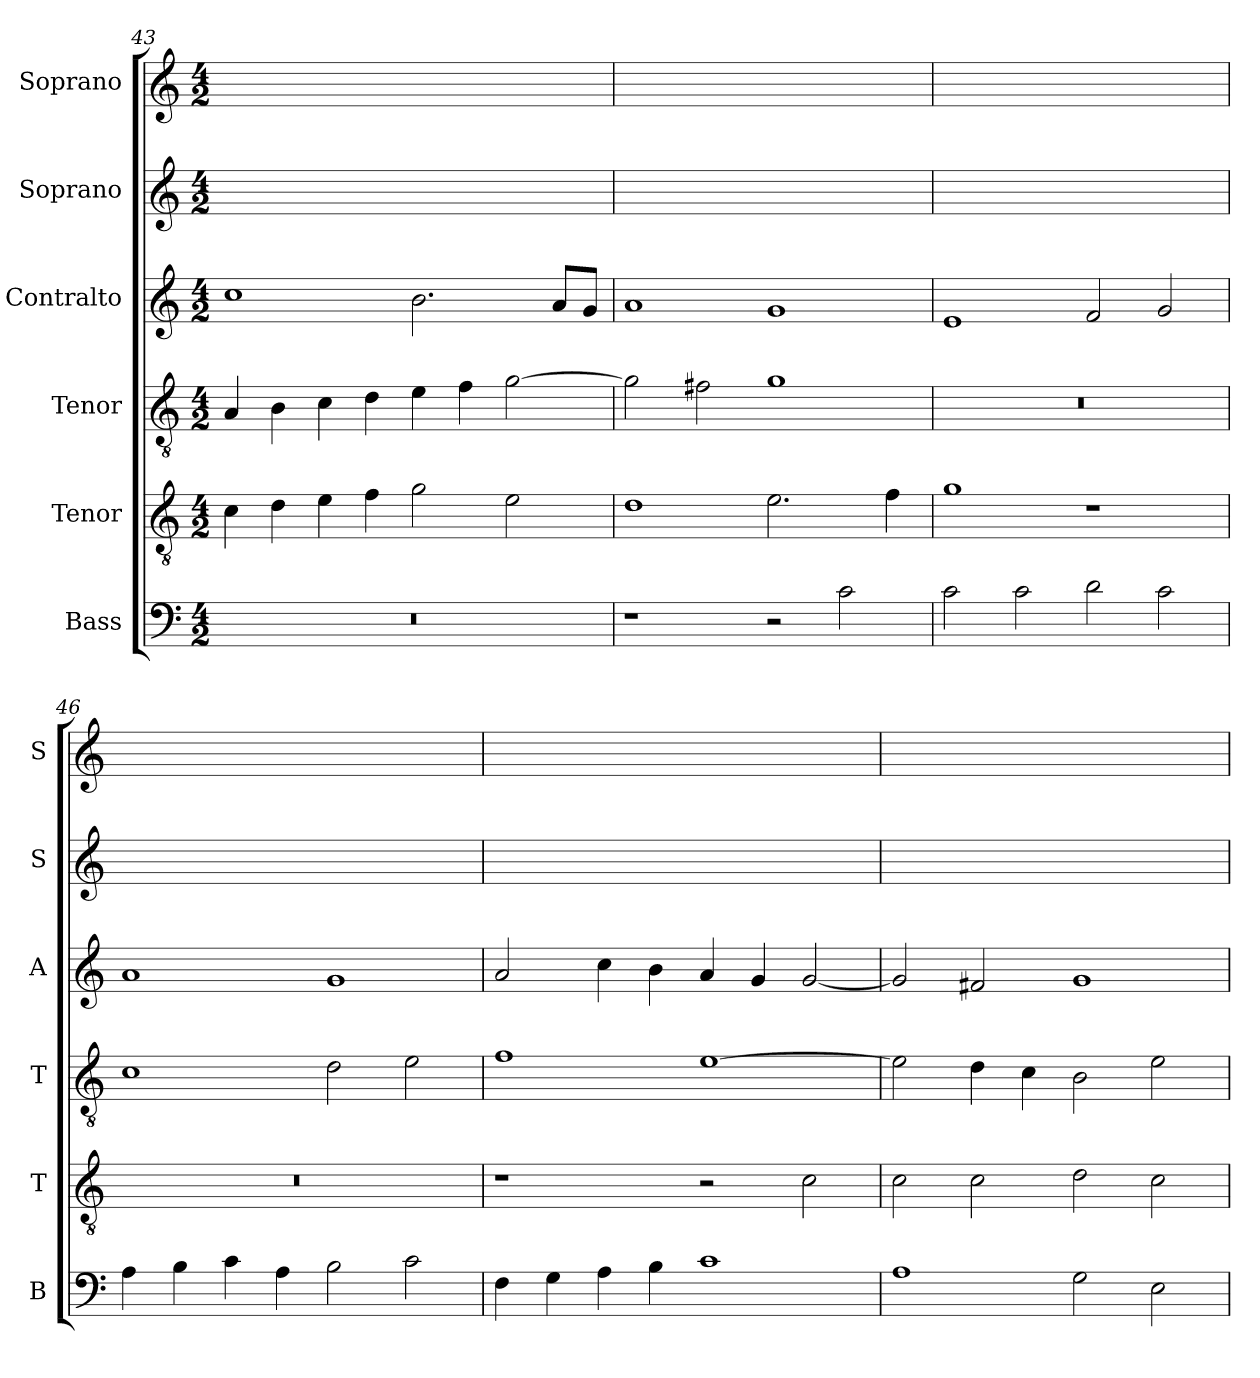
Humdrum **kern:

**kern	**kern	**kern	**kern	**kern	**kern
*part6	*part5	*part4	*part3	*part2	*part1
*staff6	*staff5	*staff4	*staff3	*staff2	*staff1
*I"Bass	*I"Tenor	*I"Tenor	*I"Contralto	*I"Soprano	*I"Soprano
*I'B	*I'T	*I'T	*I'A	*I'S	*I'S
*clefF4	*clefGv2	*clefGv2	*clefG2	*clefG2	*clefG2
*k[]	*k[]	*k[]	*k[]	*k[]	*k[]
*C:ion	*C:ion	*C:ion	*C:ion	*C:ion	*C:ion
*M4/2	*M4/2	*M4/2	*M4/2	*M4/2	*M4/2
=43	=43	=43	=43	=43	=43
0r	4c	4A	1cc	0ryy	0ryy
.	4d	4B	.	.	.
.	4e	4c	.	.	.
.	4f	4d	.	.	.
.	2g	4e	2.b	.	.
.	.	4f	.	.	.
.	2e	[2g	.	.	.
.	.	.	8a/L	.	.
.	.	.	8g/J	.	.
=44	=44	=44	=44	=44	=44
1r	1d	2g]	1a	0ryy	0ryy
.	.	2f#X	.	.	.
2r	2.e	1g	1g	.	.
2c	.	.	.	.	.
.	4f	.	.	.	.
=45	=45	=45	=45	=45	=45
2c	1g	0r	1e	0ryy	0ryy
2c	.	.	.	.	.
2d	1r	.	2f	.	.
2c	.	.	2g	.	.
=46	=46	=46	=46	=46	=46
4A	0r	1c	1a	0ryy	0ryy
4B	.	.	.	.	.
4c	.	.	.	.	.
4A	.	.	.	.	.
2B	.	2d	1g	.	.
2c	.	2e	.	.	.
=47	=47	=47	=47	=47	=47
4F	1r	1f	2a	0ryy	0ryy
4G	.	.	.	.	.
4A	.	.	4cc	.	.
4B	.	.	4b	.	.
1c	2r	[1e	4a	.	.
.	.	.	4g	.	.
.	2c	.	[2g	.	.
=48	=48	=48	=48	=48	=48
1A	2c	2e]	2g]	0ryy	0ryy
.	2c	4d	2f#X	.	.
.	.	4c	.	.	.
2G	2d	2B	1g	.	.
2E	2c	2e	.	.	.
=	=	=	=	=	=
*-	*-	*-	*-	*-	*-
